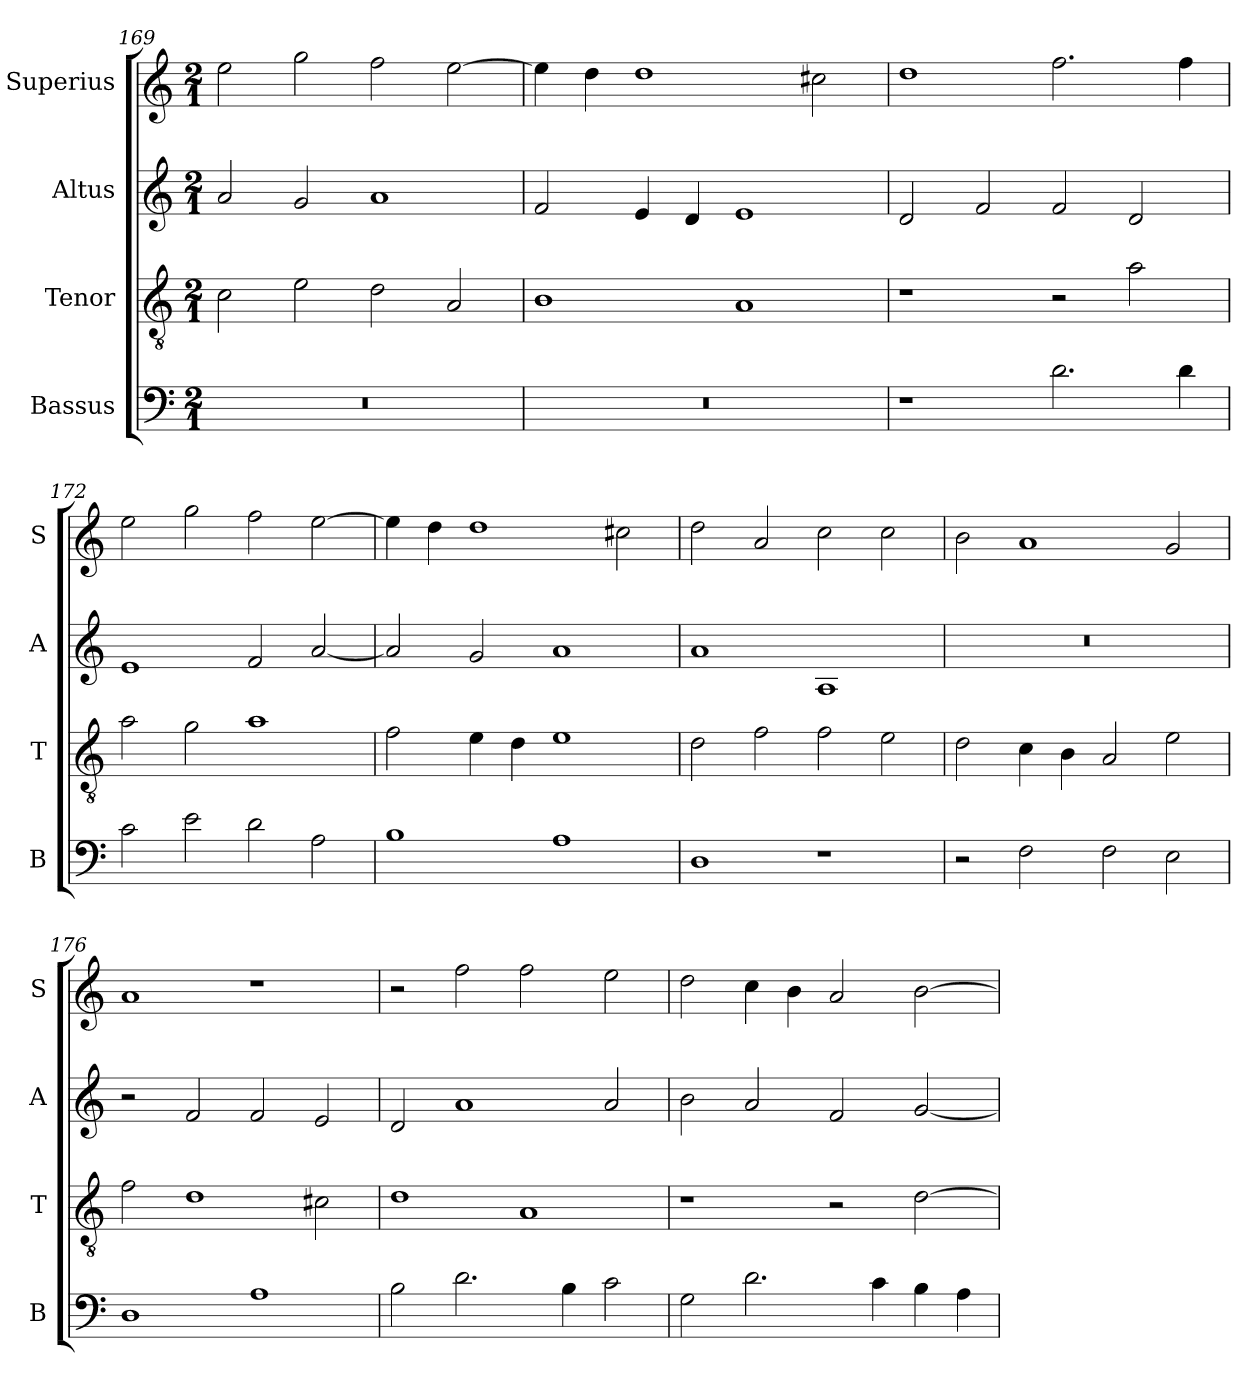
**kern	**kern	**kern	**kern
*part4	*part3	*part2	*part1
*staff4	*staff3	*staff2	*staff1
*I"Bassus	*I"Tenor	*I"Altus	*I"Superius
*I'B	*I'T	*I'A	*I'S
*clefF4	*clefGv2	*clefG2	*clefG2
*k[]	*k[]	*k[]	*k[]
*C:	*C:	*C:	*C:
*M2/1	*M2/1	*M2/1	*M2/1
=169	=169	=169	=169
0r	2c	2a	2ee
.	2e	2g	2gg
.	2d	1a	2ff
.	2A	.	[2ee
=170	=170	=170	=170
0r	1B	2f	4ee]
.	.	.	4dd
.	.	4e	1dd
.	.	4d	.
.	1A	1e	.
.	.	.	2cc#X
=171	=171	=171	=171
1r	1r	2d	1dd
.	.	2f	.
2.d	2r	2f	2.ff
.	2a	2d	.
4d	.	.	4ff
=172	=172	=172	=172
2c	2a	1e	2ee
2e	2g	.	2gg
2d	1a	2f	2ff
2A	.	[2a	[2ee
=173	=173	=173	=173
1B	2f	2a]	4ee]
.	.	.	4dd
.	4e	2g	1dd
.	4d	.	.
1A	1e	1a	.
.	.	.	2cc#X
=174	=174	=174	=174
1D	2d	1a	2dd
.	2f	.	2a
1r	2f	1A	2cc
.	2e	.	2cc
=175	=175	=175	=175
2r	2d	0r	2b
2F	4c	.	1a
.	4B	.	.
2F	2A	.	.
2E	2e	.	2g
=176	=176	=176	=176
1D	2f	2r	1a
.	1d	2f	.
1A	.	2f	1r
.	2c#X	2e	.
=177	=177	=177	=177
2B	1d	2d	2r
2.d	.	1a	2ff
.	1A	.	2ff
4B	.	.	.
2c	.	2a	2ee
=178	=178	=178	=178
2G	1r	2b	2dd
2.d	.	2a	4cc
.	.	.	4b
.	2r	2f	2a
4c	.	.	.
4B	[2d	[2g	[2b
4A	.	.	.
=	=	=	=
*-	*-	*-	*-
